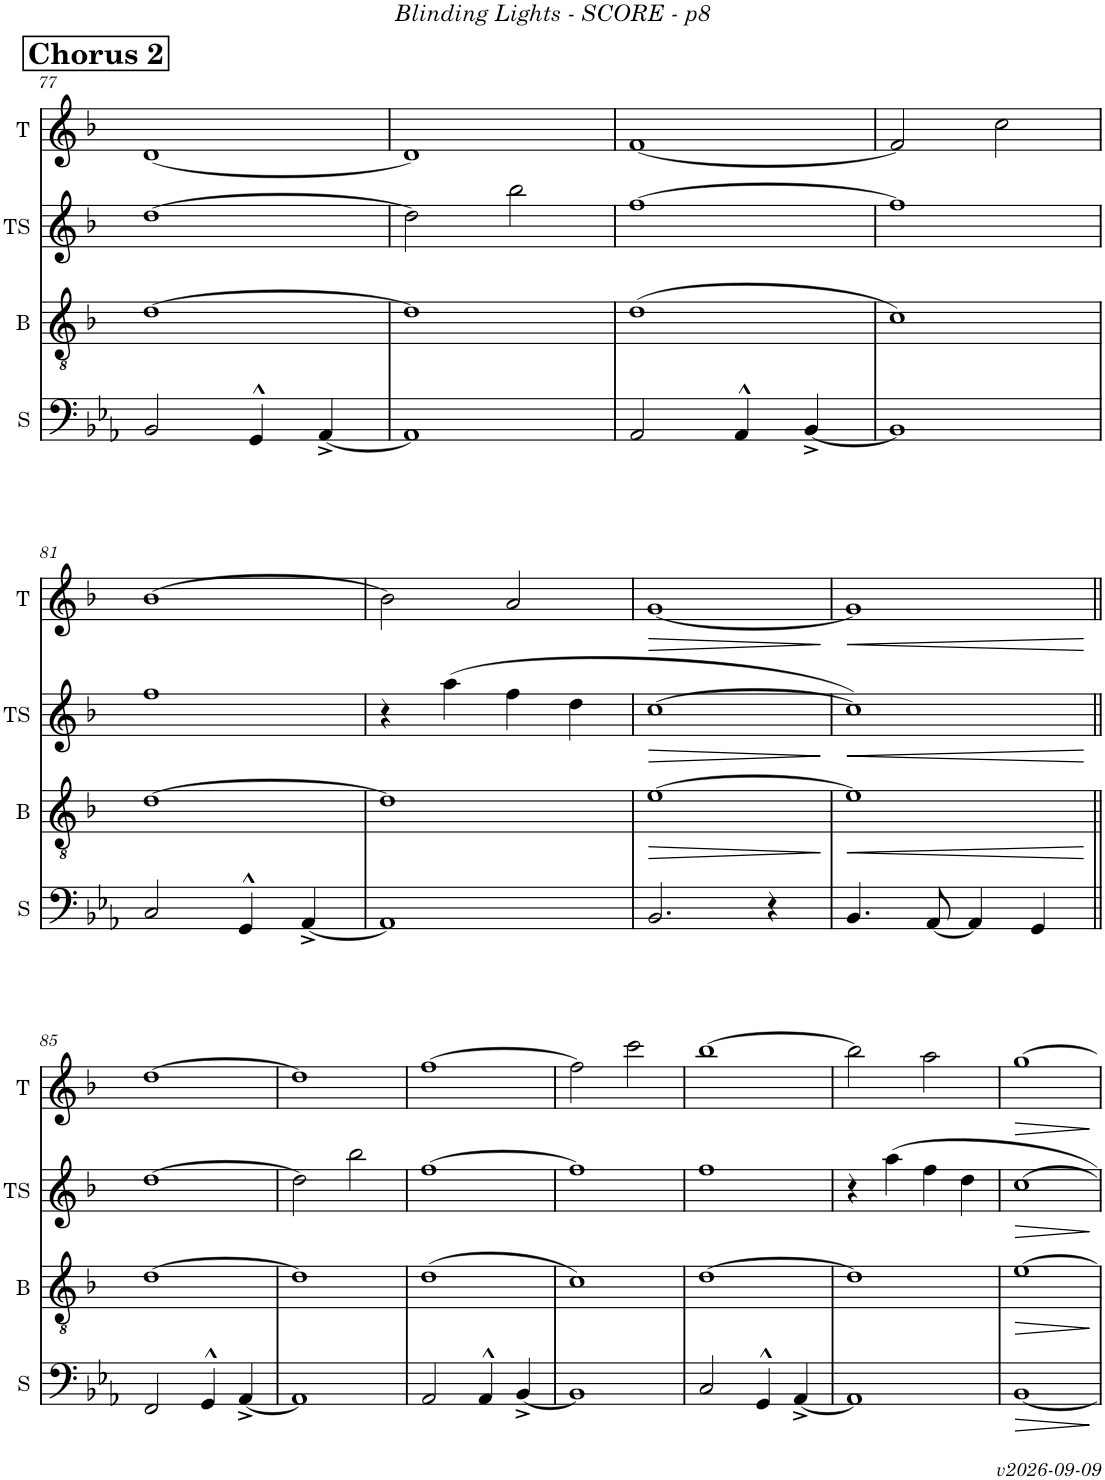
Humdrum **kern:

**kern	**dynam	**kern	**dynam	**kern	**dynam	**kern	**dynam
*part4	*part4	*part3	*part3	*part2	*part2	*part1	*part1
*staff4	*staff4	*staff3	*staff3	*staff2	*staff2	*staff1	*staff1
*I"Sousa	*	*I"Trombone	*	*I"Tenor Sax	*	*I"Trumpet	*
*I'S	*	*	*	*I'TS	*	*I'T	*
!!LO:PB:g=z
*clefF4	*	*clefGv2	*	*clefG2	*	*clefG2	*
*	*	*Trd1c2	*	*Trd8c14	*	*Trd1c2	*
*k[b-e-a-]	*	*k[b-]	*	*k[b-]	*	*k[b-]	*
*M4/4	*	*M4/4	*	*M4/4	*	*M4/4	*
!!LO:REH:place=s1:a:B:fs=14:t=Chorus 2
=77	=77	=77	=77	=77	=77	=77	=77
2BB-/	.	[1d	.	[1dd	.	[1d	.
4GG^^/	.	.	.	.	.	.	.
[4AA-^/	.	.	.	.	.	.	.
=78	=78	=78	=78	=78	=78	=78	=78
1AA-]	.	1d]	.	2dd\]	.	1d]	.
.	.	.	.	2bb-\	.	.	.
=79	=79	=79	=79	=79	=79	=79	=79
2AA-/	.	(1d	.	[1ff	.	[1f	.
4AA-^^/	.	.	.	.	.	.	.
[4BB-^/	.	.	.	.	.	.	.
=80	=80	=80	=80	=80	=80	=80	=80
1BB-]	.	1c)	.	1ff]	.	2f/]	.
.	.	.	.	.	.	2cc\	.
!!LO:LB:g=z
=81	=81	=81	=81	=81	=81	=81	=81
2C/	.	[1d	.	1ff	.	[1b-	.
4GG^^/	.	.	.	.	.	.	.
[4AA-^/	.	.	.	.	.	.	.
=82	=82	=82	=82	=82	=82	=82	=82
1AA-]	.	1d]	.	4r	.	2b-\]	.
.	.	.	.	(4aa\	.	.	.
.	.	.	.	4ff\	.	2a/	.
.	.	.	.	4dd\	.	.	.
=83	=83	=83	=83	=83	=83	=83	=83
!	!	!	!LO:HP:b	!	!LO:HP:b	!	!LO:HP:b
2.BB-/	.	[1e	>	[1cc	>	[1g	>
4r	.	.	.	.	.	.	.
.	.	.	]	.	]	.	]
=84	=84	=84	=84	=84	=84	=84	=84
!	!	!	!LO:HP:b	!	!LO:HP:b	!	!LO:HP:b
4.BB-/	.	1e]	<	1cc])	<	1g]	<
[8AA-/	.	.	.	.	.	.	.
4AA-/]	.	.	.	.	.	.	.
4GG/	.	.	.	.	.	.	.
.	.	.	[	.	[	.	[
!!LO:LB:g=z
=85||	=85||	=85||	=85||	=85||	=85||	=85||	=85||
2FF/	.	[1d	.	[1dd	.	[1dd	.
4GG^^/	.	.	.	.	.	.	.
[4AA-^/	.	.	.	.	.	.	.
=86	=86	=86	=86	=86	=86	=86	=86
1AA-]	.	1d]	.	2dd\]	.	1dd]	.
.	.	.	.	2bb-\	.	.	.
=87	=87	=87	=87	=87	=87	=87	=87
2AA-/	.	(1d	.	[1ff	.	[1ff	.
4AA-^^/	.	.	.	.	.	.	.
[4BB-^/	.	.	.	.	.	.	.
=88	=88	=88	=88	=88	=88	=88	=88
1BB-]	.	1c)	.	1ff]	.	2ff\]	.
.	.	.	.	.	.	2ccc\	.
=89	=89	=89	=89	=89	=89	=89	=89
2C/	.	[1d	.	1ff	.	[1bb-	.
4GG^^/	.	.	.	.	.	.	.
[4AA-^/	.	.	.	.	.	.	.
=90	=90	=90	=90	=90	=90	=90	=90
1AA-]	.	1d]	.	4r	.	2bb-\]	.
.	.	.	.	4aa\	.	.	.
.	.	.	.	4ff\	.	2aa\	.
.	.	.	.	4dd\	.	.	.
=91	=91	=91	=91	=91	=91	=91	=91
!	!LO:HP:b	!	!LO:HP:b	!	!LO:HP:b	!	!LO:HP:b
[1BB-	>	[1e	>	[1cc	>	[1gg	>
.	]	.	]	.	]	.	]
=	=	=	=	=	=	=	=
*-	*-	*-	*-	*-	*-	*-	*-
